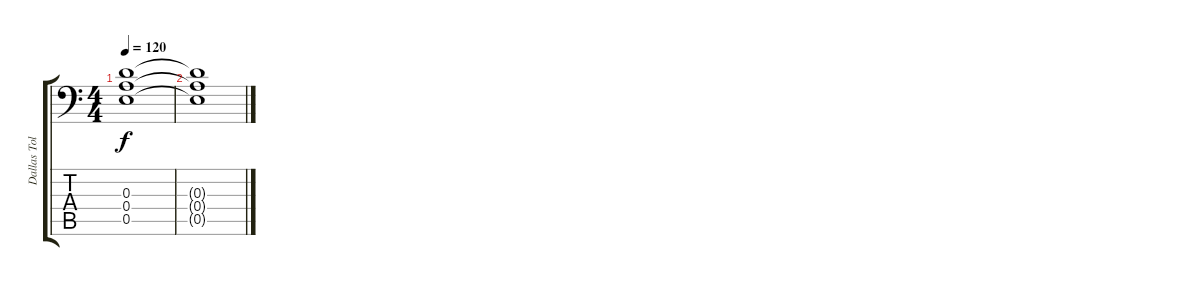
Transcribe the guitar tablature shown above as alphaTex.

\track ("Dallas Toler-Wade" "Dallas Tol") {instrument distortionguitar}
\staff {score tabs}
\tuning (B3 Gb3 D3 A2 E2 A1) {hide}
\ts (4 4)
\tempo 120
\clef f4
\ks c
(0.3{t} 0.4{t} 0.5{t}).1{dy f} |
(0.3{t} 0.4{t} 0.5{t}).1
